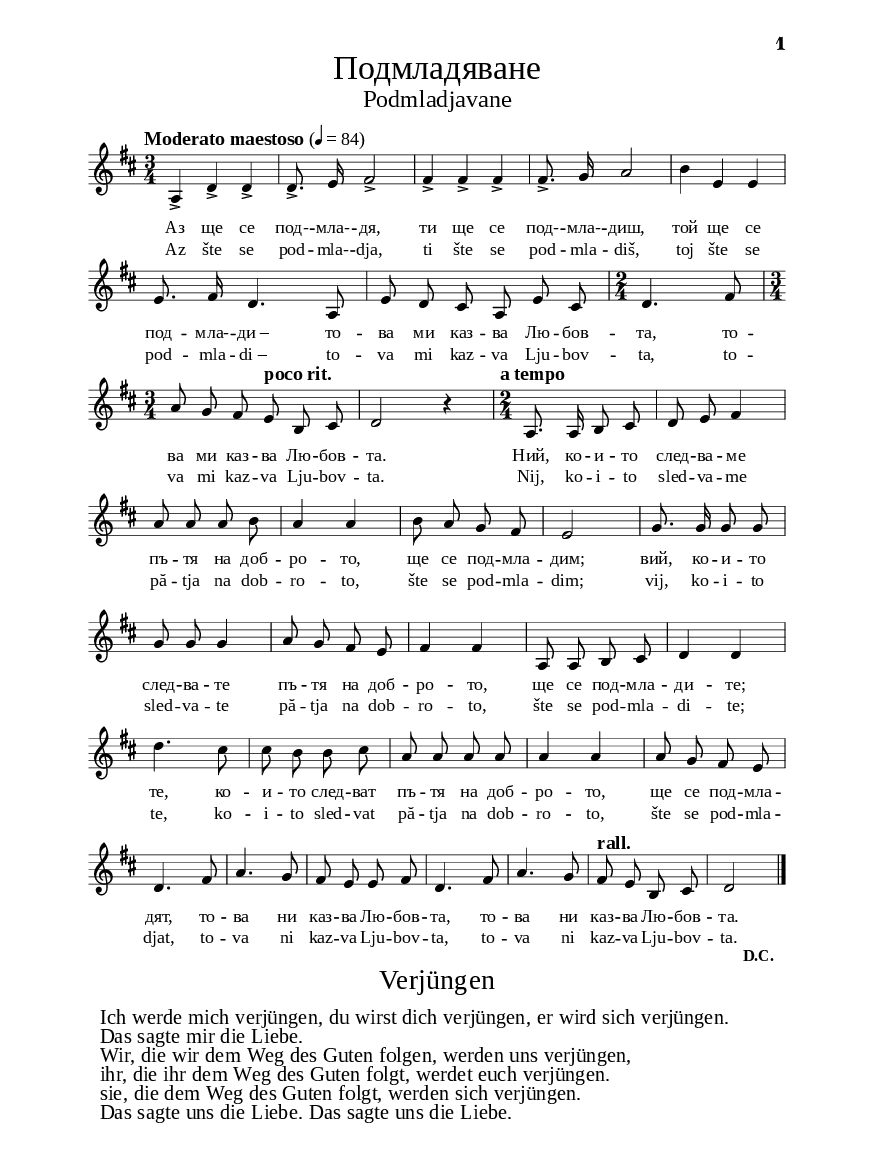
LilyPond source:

\version "2.24.3"

% include paper part and global functions
\include "include/globals.ily"

\bookpart {
  \label #'ref119
  \tocItem \markup "Подмладяване – Podmladjavane"
  \include "include/bookpart-paper.ily"
  \score {
    \include "include/score-layout.ily"



    \new Voice \absolute {
      \clef treble
      \key d \major
      \time 3/4
      \tempoFunc "Moderato maestoso" 4 "84"
      \autoBeamOff
      a4 -> d'4 ->  % 2
      d'4 -> | d'8. -> e'16  % 3
      fis'2 -> | % 4
      fis'4 -> fis'4 ->  % 5
      fis'4 -> | fis'8. -> g'16  % 6
      a'2 |

      b'4 e'4  % 8
      e'4 | \break  e'8. fis'16  % 9
      d'4. a8 | e'8  d'8 cis'8 a8 e'8 cis'8 | % 11
      \time 2/4  d'4. fis'8 | \break  % 12
      \time 3/4  a'8 g'8 fis'8 \tempo "poco rit." e'8 b8 cis'8
      | % 13
      d'2 r4 | % 14
      \time 2/4
      \tempo "a tempo" a8. a16 b8 cis'8  | % 15
      d'8 e'8 fis'4 | \break % 16
      a'8 a'8 a'8 b'8 | % 17
      a'4 a'4 | % 18
      b'8 a'8 g'8 fis'8 | % 19
      e'2  |
      g'8. g'16 g'8 g'8 | \break % 21
      g'8 g'8 g'4 | % 22
      a'8 g'8 fis'8 e'8 | % 23
      fis'4 fis'4  | % 24
      a8 a8 b8 cis'8 | % 25
      d'4 d'4 | \break % 26
      d''4. cis''8 | % 27
      cis''8 b'8 b'8 cis''8 | % 28
      a'8 a'8 a'8 a'8 | % 29
      a'4 a'4 |
      a'8 g'8 fis'8 e'8 | \break  % 31
      d'4. fis'8 | % 32
      a'4. g'8 | % 33
      fis'8 e'8 e'8 fis'8 | % 34
      d'4. fis'8 | % 35
      a'4. g'8 | % 36
      \tempo "rall." fis'8 e'8 b8 cis'8 | % 37
      d'2  \bar "|."
    }

    \addlyrics {
      Аз   ще   се
      "под-"  --  "мла-"  --  дя,   ти   ще   се   "под-"  --  "мла-"  --  диш,
      той   ще   се   под  --  "мла-"  --  "ди –"   то  --  ва   ми   каз  --
      ва   Лю  --  бов  --  та,   то  --  ва   ми   каз  --  ва   Лю  --
      бов  --  та.   Ний,   ко  --  и  --  то   след  --  ва  --  ме
      пъ  --  тя   на   доб  --  ро  --  то,   ще   се   под  --  мла  --
      дим;   вий,   ко  --  и  --  то   след  --  ва  --  те   пъ  --
      тя   на   доб  --  ро  --  то,   ще   се   под  --  мла  --  ди  --
      те;   те,   ко  --  и  --  то   след  --  ват   пъ  --  тя   на
      доб  --  ро  --  то,   ще   се   под  --  мла  --  дят,   то  --
      ва   ни   каз  --  ва   Лю  --  бов  --  та,   то  --  ва   ни
      каз  --  ва   Лю  --  бов  --  та.
    }
    \addlyrics {
      Az   šte   se
      pod  --  "mla-"  --  dja,   ti   šte   se   pod  --  mla  --  diš,
      toj   šte   se   pod  --  mla  --  "di –"   to  --  va   mi   kaz  --
      va   Lju  --  bov  --  ta,   to  --  va   mi   kaz  --  va   Lju  --
      bov  --  ta.   Nij,   ko  --  i  --  to   sled  --  va  --  me
      pă  --  tja   na   dob  --  ro  --  to,   šte   se   pod  --  mla  --
      dim;   vij,   ko  --  i  --  to   sled  --  va  --  te   pă  --
      tja   na   dob  --  ro  --  to,   šte   se   pod  --  mla  --  di  --
      te;   te,   ko  --  i  --  to   sled  --  vat   pă  --  tja   na
      dob  --  ro  --  to,   šte   se   pod  --  mla  --  djat,   to  --
      va   ni   kaz  --  va   Lju  --  bov  --  ta,   to  --  va   ni
      kaz  --  va   Lju  --  bov  --  ta.
    }

    \header {
      title = \titleFunc "Подмладяване" "Podmladjavane"
    }

    \midi{}

  } % score

  \markup \dc-one "D.C."

  % include foreign translation(s) of the song
  \version "2.24.3"

\markup \fill-line { \fontsize #deTitleFontSize "Verjüngen" }
\markup \null
\markup \null
\markup \abs-fontsize #10 {
 
  \override #`(baseline-skip . ,deCoupletBaselineSkip)

  \column { 

    \line { " " Ich werde mich verjüngen,  du wirst dich verjüngen,  er wird sich verjüngen.  }

    \line { " " Das sagte mir die Liebe.  }

    \line { " " Wir, die wir dem Weg des Guten folgen, werden uns verjüngen,  }

    \line { " " ihr, die ihr dem Weg des Guten folgt, werdet euch verjüngen. }

      \line { " " sie, die dem Weg des Guten folgt,  werden sich verjüngen. }

    \line { " " Das sagte uns die Liebe.  Das sagte uns die Liebe.  }

  }
}


} % bookpart
